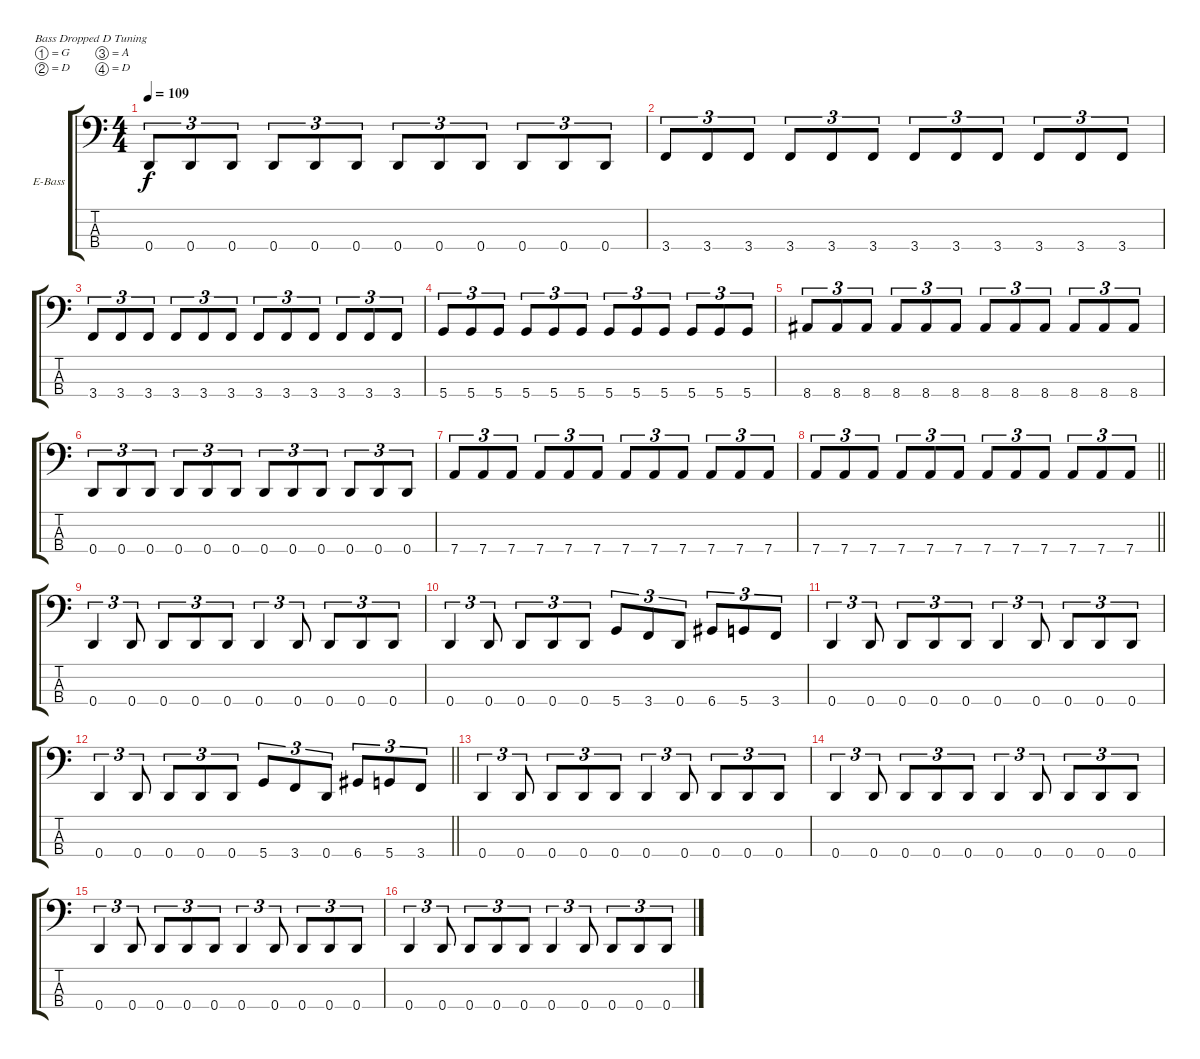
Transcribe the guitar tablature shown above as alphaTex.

\bracketExtendMode groupsimilarinstruments
\firstSystemTrackNameOrientation horizontal
\otherSystemsTrackNameOrientation horizontal
\track ("Bass guitar (Oliver)" "E-Bass") {instrument electricbassfinger}
\staff {score tabs}
\tuning (G2 D2 A1 D1)
\ts (4 4)
\tempo 109
\clef f4
\ks c
0.4.8{tu (3 2) dy f} 0.4.8{tu (3 2)} 0.4.8{tu (3 2)} 0.4.8{tu (3 2)} 0.4.8{tu (3 2)} 0.4.8{tu (3 2)} 0.4.8{tu (3 2)} 0.4.8{tu (3 2)} 0.4.8{tu (3 2)} 0.4.8{tu (3 2)} 0.4.8{tu (3 2)} 0.4.8{tu (3 2)} |
3.4.8{tu (3 2)} 3.4.8{tu (3 2)} 3.4.8{tu (3 2)} 3.4.8{tu (3 2)} 3.4.8{tu (3 2)} 3.4.8{tu (3 2)} 3.4.8{tu (3 2)} 3.4.8{tu (3 2)} 3.4.8{tu (3 2)} 3.4.8{tu (3 2)} 3.4.8{tu (3 2)} 3.4.8{tu (3 2)} |
3.4.8{tu (3 2)} 3.4.8{tu (3 2)} 3.4.8{tu (3 2)} 3.4.8{tu (3 2)} 3.4.8{tu (3 2)} 3.4.8{tu (3 2)} 3.4.8{tu (3 2)} 3.4.8{tu (3 2)} 3.4.8{tu (3 2)} 3.4.8{tu (3 2)} 3.4.8{tu (3 2)} 3.4.8{tu (3 2)} |
5.4.8{tu (3 2)} 5.4.8{tu (3 2)} 5.4.8{tu (3 2)} 5.4.8{tu (3 2)} 5.4.8{tu (3 2)} 5.4.8{tu (3 2)} 5.4.8{tu (3 2)} 5.4.8{tu (3 2)} 5.4.8{tu (3 2)} 5.4.8{tu (3 2)} 5.4.8{tu (3 2)} 5.4.8{tu (3 2)} |
8.4.8{tu (3 2)} 8.4.8{tu (3 2)} 8.4.8{tu (3 2)} 8.4.8{tu (3 2)} 8.4.8{tu (3 2)} 8.4.8{tu (3 2)} 8.4.8{tu (3 2)} 8.4.8{tu (3 2)} 8.4.8{tu (3 2)} 8.4.8{tu (3 2)} 8.4.8{tu (3 2)} 8.4.8{tu (3 2)} |
0.4.8{tu (3 2)} 0.4.8{tu (3 2)} 0.4.8{tu (3 2)} 0.4.8{tu (3 2)} 0.4.8{tu (3 2)} 0.4.8{tu (3 2)} 0.4.8{tu (3 2)} 0.4.8{tu (3 2)} 0.4.8{tu (3 2)} 0.4.8{tu (3 2)} 0.4.8{tu (3 2)} 0.4.8{tu (3 2)} |
7.4.8{tu (3 2)} 7.4.8{tu (3 2)} 7.4.8{tu (3 2)} 7.4.8{tu (3 2)} 7.4.8{tu (3 2)} 7.4.8{tu (3 2)} 7.4.8{tu (3 2)} 7.4.8{tu (3 2)} 7.4.8{tu (3 2)} 7.4.8{tu (3 2)} 7.4.8{tu (3 2)} 7.4.8{tu (3 2)} |
\barLineRight lightlight
7.4.8{tu (3 2)} 7.4.8{tu (3 2)} 7.4.8{tu (3 2)} 7.4.8{tu (3 2)} 7.4.8{tu (3 2)} 7.4.8{tu (3 2)} 7.4.8{tu (3 2)} 7.4.8{tu (3 2)} 7.4.8{tu (3 2)} 7.4.8{tu (3 2)} 7.4.8{tu (3 2)} 7.4.8{tu (3 2)} |
0.4.4{tu (3 2)} 0.4.8{tu (3 2)} 0.4.8{tu (3 2)} 0.4.8{tu (3 2)} 0.4.8{tu (3 2)} 0.4.4{tu (3 2)} 0.4.8{tu (3 2)} 0.4.8{tu (3 2)} 0.4.8{tu (3 2)} 0.4.8{tu (3 2)} |
0.4.4{tu (3 2)} 0.4.8{tu (3 2)} 0.4.8{tu (3 2)} 0.4.8{tu (3 2)} 0.4.8{tu (3 2)} 5.4.8{tu (3 2)} 3.4.8{tu (3 2)} 0.4.8{tu (3 2)} 6.4.8{tu (3 2)} 5.4.8{tu (3 2)} 3.4.8{tu (3 2)} |
0.4.4{tu (3 2)} 0.4.8{tu (3 2)} 0.4.8{tu (3 2)} 0.4.8{tu (3 2)} 0.4.8{tu (3 2)} 0.4.4{tu (3 2)} 0.4.8{tu (3 2)} 0.4.8{tu (3 2)} 0.4.8{tu (3 2)} 0.4.8{tu (3 2)} |
\barLineRight lightlight
0.4.4{tu (3 2)} 0.4.8{tu (3 2)} 0.4.8{tu (3 2)} 0.4.8{tu (3 2)} 0.4.8{tu (3 2)} 5.4.8{tu (3 2)} 3.4.8{tu (3 2)} 0.4.8{tu (3 2)} 6.4.8{tu (3 2)} 5.4.8{tu (3 2)} 3.4.8{tu (3 2)} |
0.4.4{tu (3 2)} 0.4.8{tu (3 2)} 0.4.8{tu (3 2)} 0.4.8{tu (3 2)} 0.4.8{tu (3 2)} 0.4.4{tu (3 2)} 0.4.8{tu (3 2)} 0.4.8{tu (3 2)} 0.4.8{tu (3 2)} 0.4.8{tu (3 2)} |
0.4.4{tu (3 2)} 0.4.8{tu (3 2)} 0.4.8{tu (3 2)} 0.4.8{tu (3 2)} 0.4.8{tu (3 2)} 0.4.4{tu (3 2)} 0.4.8{tu (3 2)} 0.4.8{tu (3 2)} 0.4.8{tu (3 2)} 0.4.8{tu (3 2)} |
0.4.4{tu (3 2)} 0.4.8{tu (3 2)} 0.4.8{tu (3 2)} 0.4.8{tu (3 2)} 0.4.8{tu (3 2)} 0.4.4{tu (3 2)} 0.4.8{tu (3 2)} 0.4.8{tu (3 2)} 0.4.8{tu (3 2)} 0.4.8{tu (3 2)} |
0.4.4{tu (3 2)} 0.4.8{tu (3 2)} 0.4.8{tu (3 2)} 0.4.8{tu (3 2)} 0.4.8{tu (3 2)} 0.4.4{tu (3 2)} 0.4.8{tu (3 2)} 0.4.8{tu (3 2)} 0.4.8{tu (3 2)} 0.4.8{tu (3 2)}
